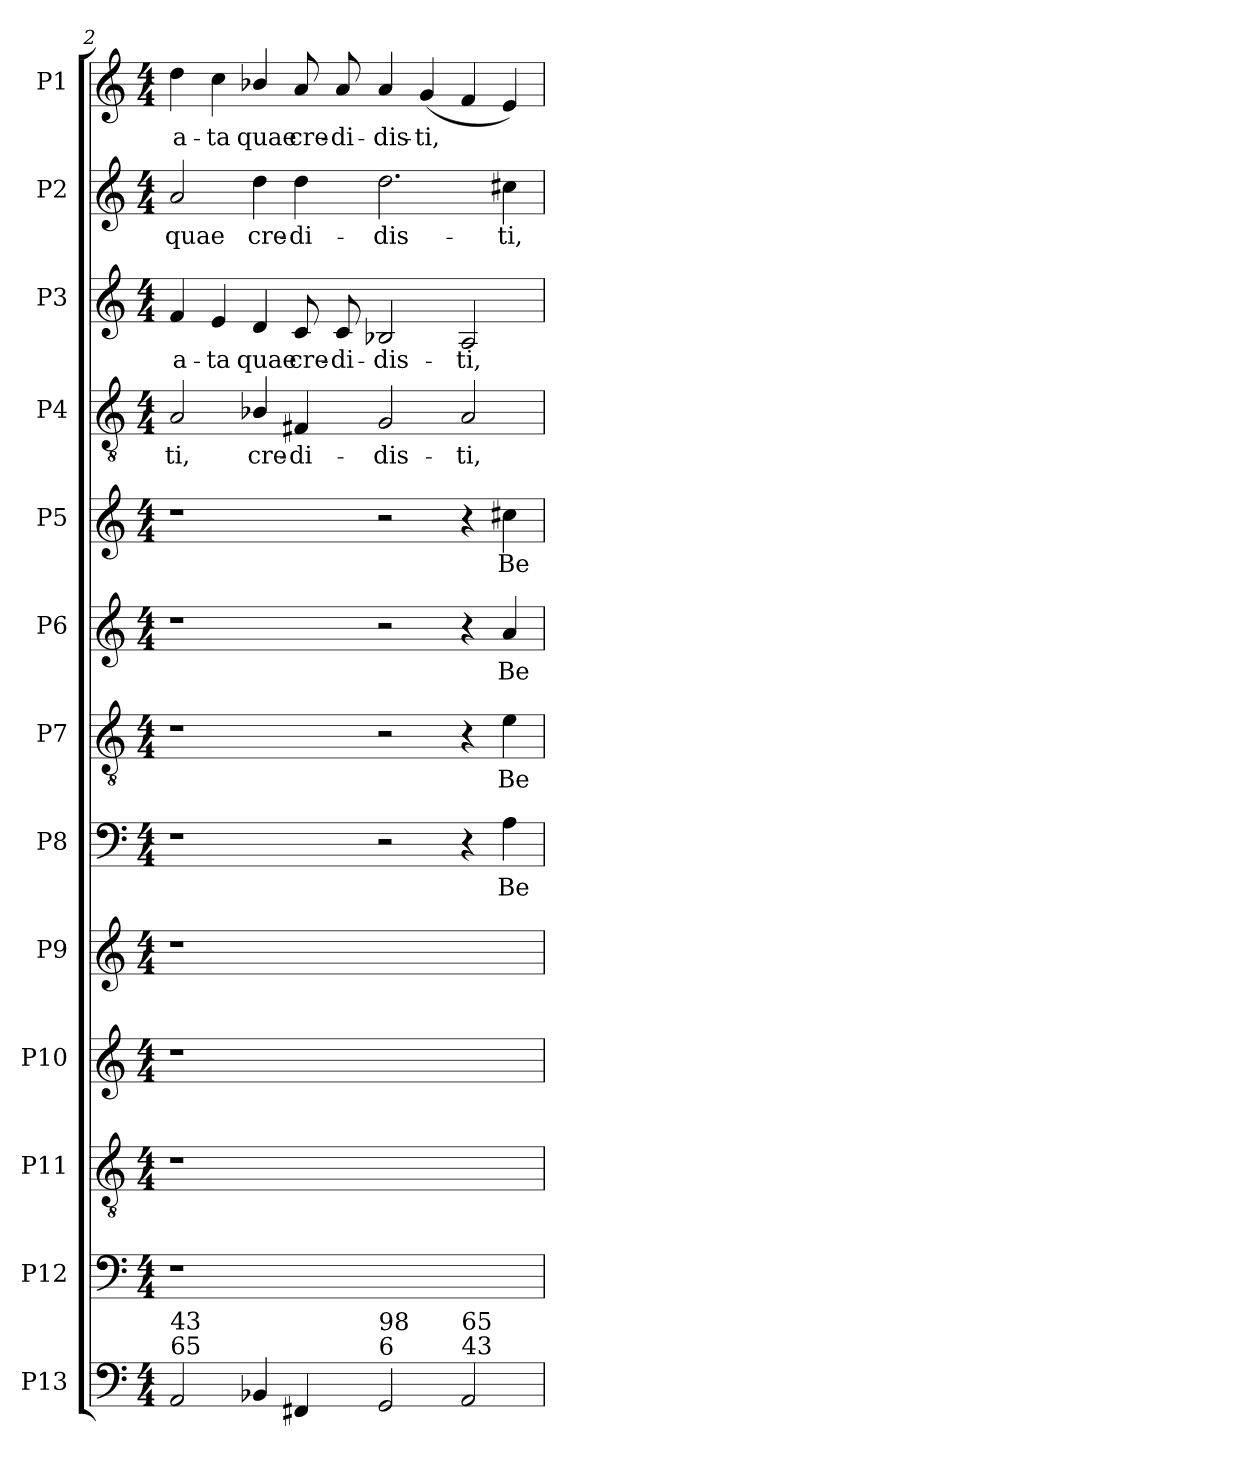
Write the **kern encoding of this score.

**kern	**kern	**kern	**kern	**kern	**kern	**text	**kern	**text	**kern	**text	**kern	**text	**kern	**text	**kern	**text	**kern	**text	**kern	**text
*part13	*part12	*part11	*part10	*part9	*part8	*part8	*part7	*part7	*part6	*part6	*part5	*part5	*part4	*part4	*part3	*part3	*part2	*part2	*part1	*part1
*staff13	*staff12	*staff11	*staff10	*staff9	*staff8	*staff8	*staff7	*staff7	*staff6	*staff6	*staff5	*staff5	*staff4	*staff4	*staff3	*staff3	*staff2	*staff2	*staff1	*staff1
*I"P13	*I"P12	*I"P11	*I"P10	*I"P9	*I"P8	*	*I"P7	*	*I"P6	*	*I"P5	*	*I"P4	*	*I"P3	*	*I"P2	*	*I"P1	*
*clefF4	*clefF4	*clefGv2	*clefG2	*clefG2	*clefF4	*	*clefGv2	*	*clefG2	*	*clefG2	*	*clefGv2	*	*clefG2	*	*clefG2	*	*clefG2	*
*	*	*ITrd7c12	*	*	*	*	*ITrd7c12	*	*	*	*	*	*ITrd7c12	*	*	*	*	*	*	*
*k[]	*k[]	*k[]	*k[]	*k[]	*k[]	*	*k[]	*	*k[]	*	*k[]	*	*k[]	*	*k[]	*	*k[]	*	*k[]	*
*C:	*C:	*C:	*C:	*C:	*C:	*	*C:	*	*C:	*	*C:	*	*C:	*	*C:	*	*C:	*	*C:	*
*M4/4	*M4/4	*M4/4	*M4/4	*M4/4	*M4/4	*	*M4/4	*	*M4/4	*	*M4/4	*	*M4/4	*	*M4/4	*	*M4/4	*	*M4/4	*
=2	=2	=2	=2	=2	=2	=2	=2	=2	=2	=2	=2	=2	=2	=2	=2	=2	=2	=2	=2	=2
!	!LO:N:vis=1	!LO:N:vis=1	!LO:N:vis=1	!LO:N:vis=1	!	!	!	!	!	!	!	!	!	!	!	!	!	!	!	!
!	!	!	!	!	!	!	!	!	!	!	!	!	!	!LO:LY:b:color=#000000	!	!	!	!	!	!
!	!	!	!	!	!	!	!	!	!	!	!	!	!	!	!	!LO:LY:b:color=#000000	!	!	!	!
!	!	!	!	!	!	!	!	!	!	!	!	!	!	!	!	!	!	!LO:LY:b:color=#000000	!	!
!LO:TX:a:t=65	!	!	!	!	!	!	!	!	!	!	!	!	!	!	!	!	!	!	!	!
!LO:TX:t=43	!	!	!	!	!	!	!	!	!	!	!	!	!	!	!	!	!	!	!	!
!	!	!	!	!	!	!	!	!	!	!	!	!	!	!	!	!	!	!	!	!LO:LY:b:color=#000000
2AAi/	1r	1r	1r	1r	1r	.	1r	.	1r	.	1r	.	2AAi/	-ti,	4fi/	-a-	2ai/	quae	4ddi\	-a-
!	!	!	!	!	!	!	!	!	!	!	!	!	!	!	!	!LO:LY:b:color=#000000	!	!	!	!
!	!	!	!	!	!	!	!	!	!	!	!	!	!	!	!	!	!	!	!	!LO:LY:b:color=#000000
.	.	.	.	.	.	.	.	.	.	.	.	.	.	.	4ei/	-ta	.	.	4cci\	-ta
!	!	!	!	!	!	!	!	!	!	!	!	!	!	!LO:LY:b:color=#000000	!	!	!	!	!	!
!	!	!	!	!	!	!	!	!	!	!	!	!	!	!	!	!LO:LY:b:color=#000000	!	!	!	!
!	!	!	!	!	!	!	!	!	!	!	!	!	!	!	!	!	!	!LO:LY:b:color=#000000	!	!
!	!	!	!	!	!	!	!	!	!	!	!	!	!	!	!	!	!	!	!	!LO:LY:b:color=#000000
4BB-Xi/	.	.	.	.	.	.	.	.	.	.	.	.	4BB-Xi/	cre-	4di/	quae	4ddi\	cre-	4b-Xi/	quae
!	!	!	!	!	!	!	!	!	!	!	!	!	!	!LO:LY:b:color=#000000	!	!	!	!	!	!
!	!	!	!	!	!	!	!	!	!	!	!	!	!	!	!	!LO:LY:b:color=#000000	!	!	!	!
!	!	!	!	!	!	!	!	!	!	!	!	!	!	!	!	!	!	!LO:LY:b:color=#000000	!	!
!	!	!	!	!	!	!	!	!	!	!	!	!	!	!	!	!	!	!	!	!LO:LY:b:color=#000000
4FF#Xi/	.	.	.	.	.	.	.	.	.	.	.	.	4FF#Xi/	-di-	8ci/	cre-	4ddi\	-di-	8ai/	cre-
!	!	!	!	!	!	!	!	!	!	!	!	!	!	!	!	!LO:LY:b:color=#000000	!	!	!	!
!	!	!	!	!	!	!	!	!	!	!	!	!	!	!	!	!	!	!	!	!LO:LY:b:color=#000000
.	.	.	.	.	.	.	.	.	.	.	.	.	.	.	8ci/	-di-	.	.	8ai/	-di-
!	!	!	!	!	!	!	!	!	!	!	!	!	!	!LO:LY:b:color=#000000	!	!	!	!	!	!
!	!	!	!	!	!	!	!	!	!	!	!	!	!	!	!	!LO:LY:b:color=#000000	!	!	!	!
!	!	!	!	!	!	!	!	!	!	!	!	!	!	!	!	!	!	!LO:LY:b:color=#000000	!	!
!LO:TX:a:t=6	!	!	!	!	!	!	!	!	!	!	!	!	!	!	!	!	!	!	!	!
!LO:TX:t=98	!	!	!	!	!	!	!	!	!	!	!	!	!	!	!	!	!	!	!	!
!	!	!	!	!	!	!	!	!	!	!	!	!	!	!	!	!	!	!	!	!LO:LY:b:color=#000000
2GGi/	1ryy	1ryy	1ryy	1ryy	2r	.	2r	.	2r	.	2r	.	2GGi/	-dis-	2B-Xi/	-dis-	2.ddi\	-dis-	4ai/	-dis-
!	!	!	!	!	!	!	!	!	!	!	!	!	!	!	!	!	!	!	!	!LO:LY:b:color=#000000
.	.	.	.	.	.	.	.	.	.	.	.	.	.	.	.	.	.	.	(4gi/	-ti,
!	!	!	!	!	!	!	!	!	!	!	!	!	!	!LO:LY:b:color=#000000	!	!	!	!	!	!
!LO:TX:a:t=43	!	!	!	!	!	!	!	!	!	!	!	!	!	!	!	!	!	!	!	!
!LO:TX:t=65	!	!	!	!	!	!	!	!	!	!	!	!	!	!	!	!	!	!	!	!
!	!	!	!	!	!	!	!	!	!	!	!	!	!	!	!	!LO:LY:b:color=#000000	!	!	!	!
2AAi/	.	.	.	.	4r	.	4r	.	4r	.	4r	.	2AAi/	-ti,	2Ai/	-ti,	.	.	4fi/	.
!	!	!	!	!	!	!LO:LY:b:color=#000000	!	!	!	!	!	!	!	!	!	!	!	!	!	!
!	!	!	!	!	!	!	!	!LO:LY:b:color=#000000	!	!	!	!	!	!	!	!	!	!	!	!
!	!	!	!	!	!	!	!	!	!	!LO:LY:b:color=#000000	!	!	!	!	!	!	!	!	!	!
!	!	!	!	!	!	!	!	!	!	!	!	!LO:LY:b:color=#000000	!	!	!	!	!	!	!	!
!	!	!	!	!	!	!	!	!	!	!	!	!	!	!	!	!	!	!LO:LY:b:color=#000000	!	!
.	.	.	.	.	4Ai\	Be-	4Ei\	Be-	4ai/	Be-	4cc#Xi\	Be-	.	.	.	.	4cc#Xi\	-ti,	4ei/)	.
=	=	=	=	=	=	=	=	=	=	=	=	=	=	=	=	=	=	=	=	=
*-	*-	*-	*-	*-	*-	*-	*-	*-	*-	*-	*-	*-	*-	*-	*-	*-	*-	*-	*-	*-
